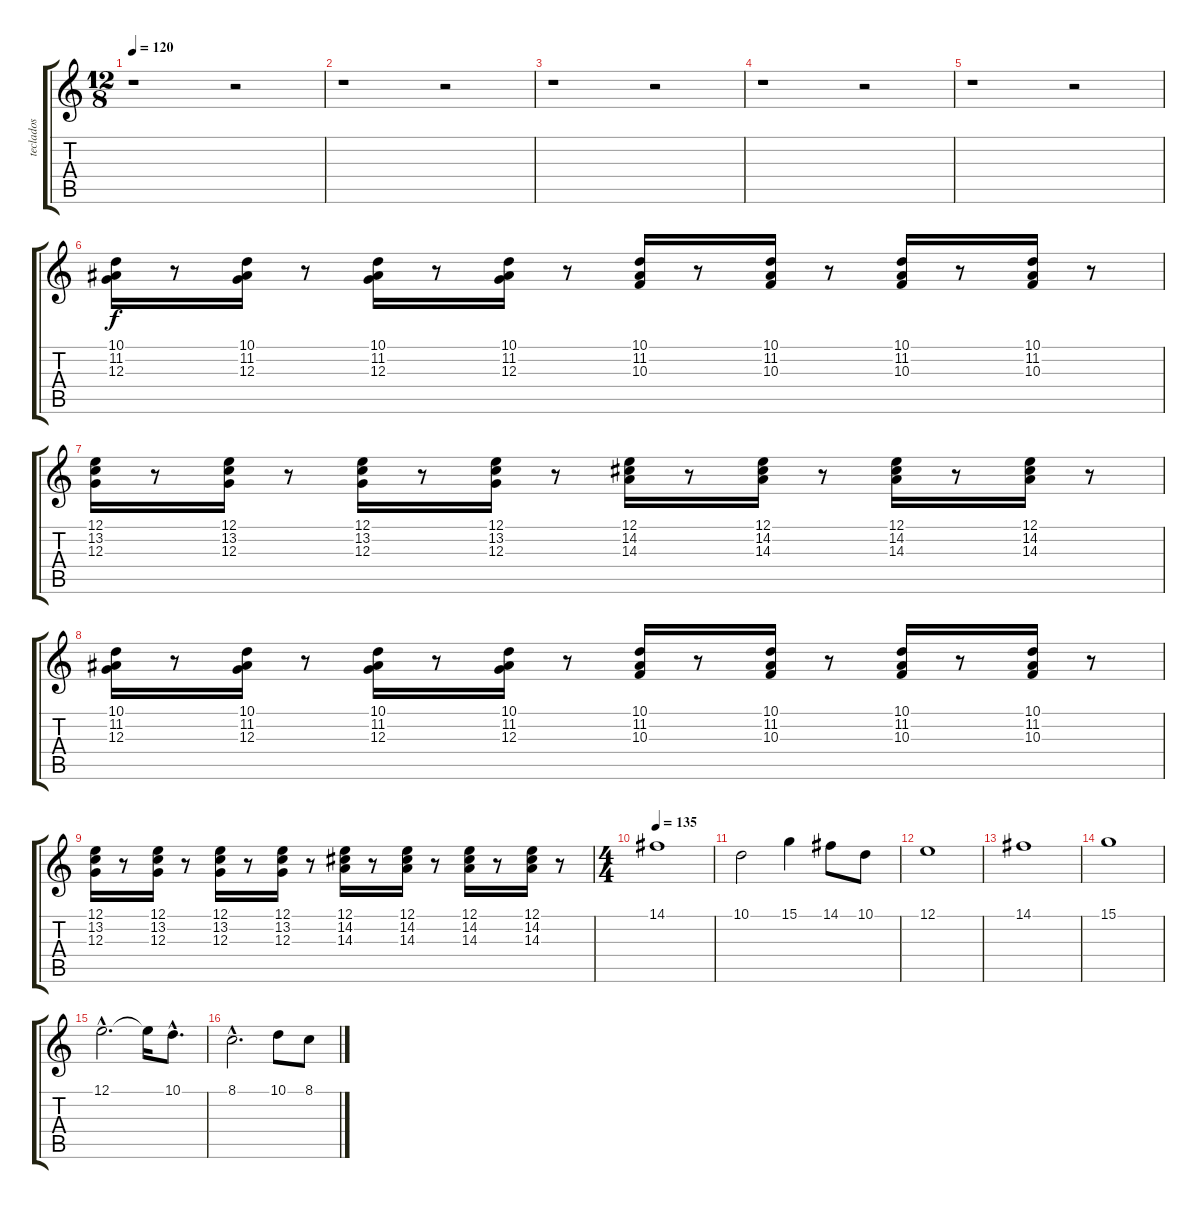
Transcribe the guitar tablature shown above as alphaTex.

\track ("teclados" "teclados") {instrument stringensemble1}
\staff {score tabs}
\tuning (E4 B3 G3 D3 A2 E2) {hide}
\ts (12 8)
\tempo 120
\clef g2
\ks c
r.1{dy f} r.2 |
r.1 r.2 |
r.1 r.2 |
r.1 r.2 |
r.1 r.2 |
(10.1 11.2 12.3).16 r.8 (10.1 11.2 12.3).16 r.8 (10.1 11.2 12.3).16 r.8 (10.1 11.2 12.3).16 r.8 (10.1 11.2 10.3).16 r.8 (10.1 11.2 10.3).16 r.8 (10.1 11.2 10.3).16 r.8 (10.1 11.2 10.3).16 r.8 |
(12.1 13.2 12.3).16 r.8 (12.1 13.2 12.3).16 r.8 (12.1 13.2 12.3).16 r.8 (12.1 13.2 12.3).16 r.8 (12.1 14.2 14.3).16 r.8 (12.1 14.2 14.3).16 r.8 (12.1 14.2 14.3).16 r.8 (12.1 14.2 14.3).16 r.8 |
(10.1 11.2 12.3).16 r.8 (10.1 11.2 12.3).16 r.8 (10.1 11.2 12.3).16 r.8 (10.1 11.2 12.3).16 r.8 (10.1 11.2 10.3).16 r.8 (10.1 11.2 10.3).16 r.8 (10.1 11.2 10.3).16 r.8 (10.1 11.2 10.3).16 r.8 |
(12.1 13.2 12.3).16 r.8 (12.1 13.2 12.3).16 r.8 (12.1 13.2 12.3).16 r.8 (12.1 13.2 12.3).16 r.8 (12.1 14.2 14.3).16 r.8 (12.1 14.2 14.3).16 r.8 (12.1 14.2 14.3).16 r.8 (12.1 14.2 14.3).16 r.8 |
\ts (4 4)
\tempo 141
\tempo 134
\tempo 135
14.1.1{volume 16} |
10.1.2 15.1.4 14.1.8 10.1.8 |
12.1.1 |
14.1.1 |
15.1.1 |
12.1{hac}.2{d} 12.1{t}.16 10.1{hac}.8{d} |
8.1{hac}.2{d} 10.1.8 8.1.8
